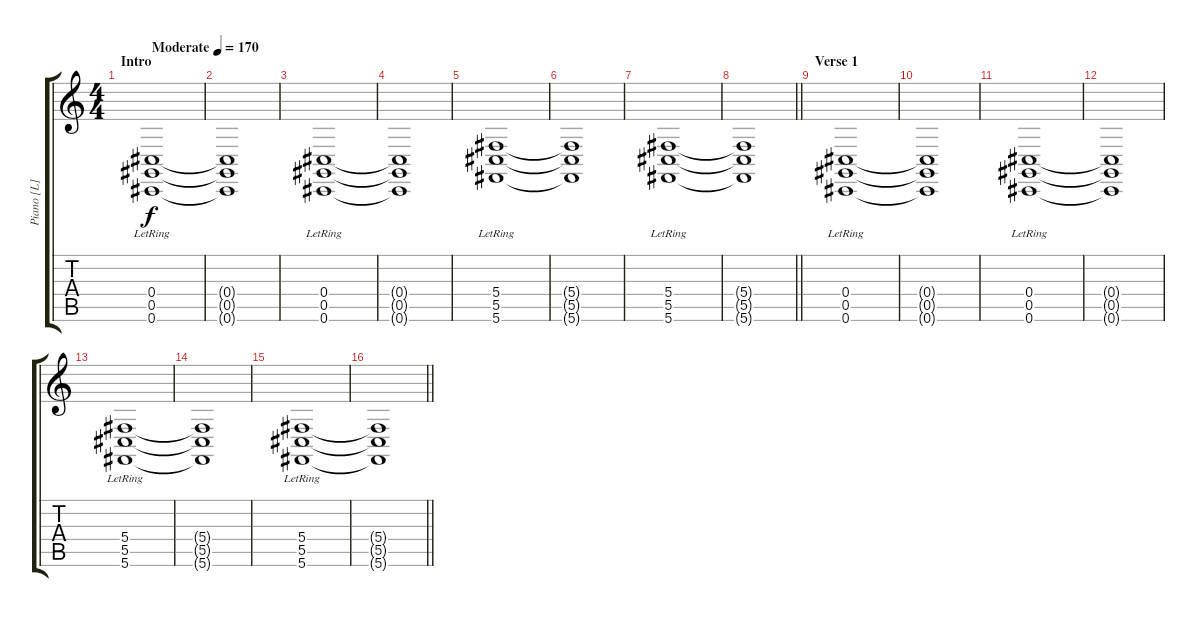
\track ("Piano [L]" "Piano [L]") {instrument acousticgrandpiano}
\staff {score tabs}
\tuning (Eb4 Bb3 Gb3 Db3 Ab2 Db2) {hide}
\ts (4 4)
\section ("" "Intro")
\tempo (170 "Moderate")
\clef g2
\ks c
(0.4{lr} 0.5{lr} 0.6{lr}).1{dy f instrument acousticgrandpiano} |
(0.4{t} 0.5{t} 0.6{t}).1 |
(0.4{lr} 0.5{lr} 0.6{lr}).1 |
(0.4{t} 0.5{t} 0.6{t}).1 |
(5.4{lr} 5.5{lr} 5.6{lr}).1 |
(5.4{t} 5.5{t} 5.6{t}).1 |
(5.4{lr} 5.5{lr} 5.6{lr}).1 |
\barLineRight lightlight
(5.4{t} 5.5{t} 5.6{t}).1 |
\section ("" "Verse 1")
(0.4{lr} 0.5{lr} 0.6{lr}).1 |
(0.4{t} 0.5{t} 0.6{t}).1 |
(0.4{lr} 0.5{lr} 0.6{lr}).1 |
(0.4{t} 0.5{t} 0.6{t}).1 |
(5.4{lr} 5.5{lr} 5.6{lr}).1 |
(5.4{t} 5.5{t} 5.6{t}).1 |
(5.4{lr} 5.5{lr} 5.6{lr}).1 |
\barLineRight lightlight
(5.4{t} 5.5{t} 5.6{t}).1
